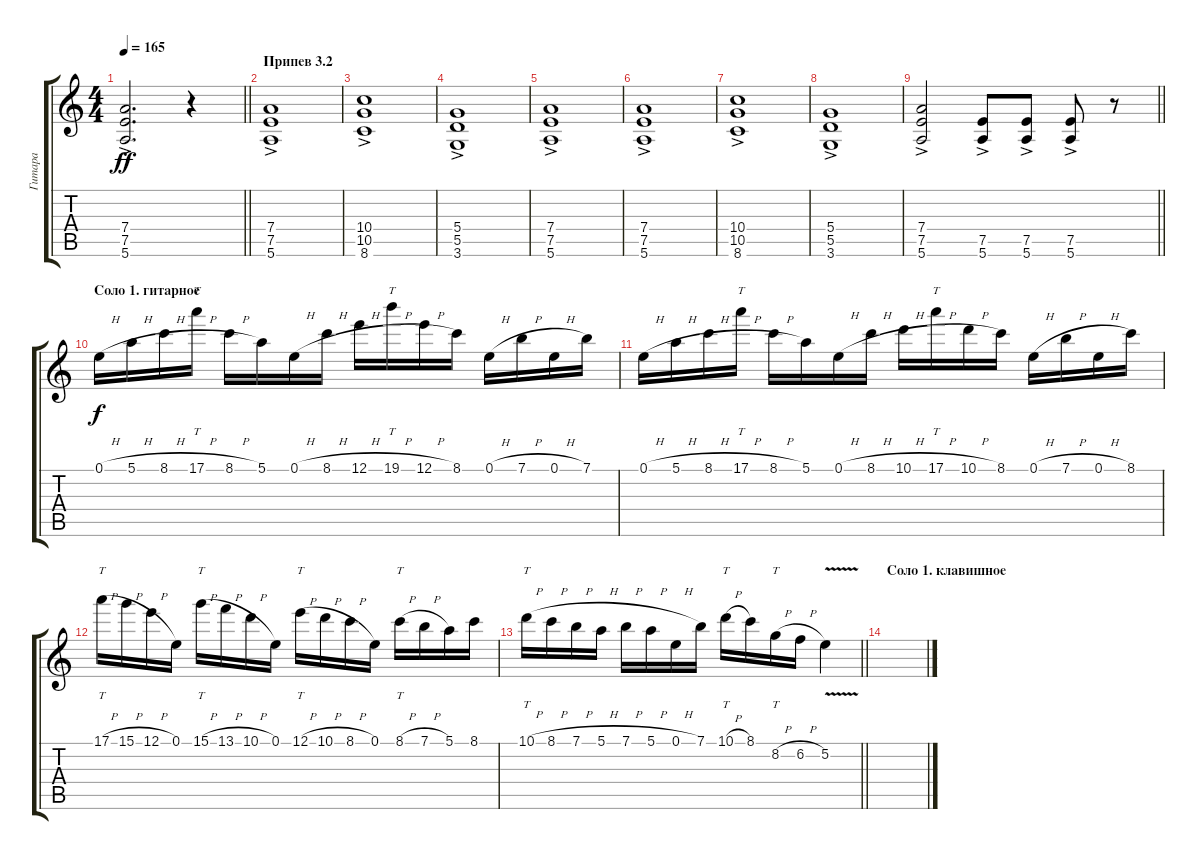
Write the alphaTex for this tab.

\track ("Гитара" "Гитара") {instrument distortionguitar}
\staff {score tabs}
\tuning (E4 B3 G3 D3 A2 E2) {hide}
\ts (4 4)
\tempo 165
\clef g2
\barLineRight lightlight
\ks c
(7.4{ac} 7.5{ac} 5.6{ac}).2{d dy ff} r.4 |
\section ("" "Припев 3.2")
(7.4{ac} 7.5{ac} 5.6{ac}).1 |
(10.4{ac} 10.5{ac} 8.6{ac}).1 |
(5.4{ac} 5.5{ac} 3.6{ac}).1 |
(7.4{ac} 7.5{ac} 5.6{ac}).1 |
(7.4{ac} 7.5{ac} 5.6{ac}).1 |
(10.4{ac} 10.5{ac} 8.6{ac}).1 |
(5.4{ac} 5.5{ac} 3.6{ac}).1 |
\barLineRight lightlight
(7.4{ac} 7.5{ac} 5.6{ac}).2 (7.5{ac} 5.6{ac}).8 (7.5{ac} 5.6{ac}).8 (7.5{ac} 5.6{ac}).8 r.8 |
\section ("" "Соло 1. гитарное")
0.1{h}.16{dy f volume 13} 5.1{h}.16 8.1{h}.16 17.1{h}.16{tt} 8.1{h}.16 5.1.16 0.1{h}.16 8.1{h}.16 12.1{h}.16 19.1{h}.16{tt} 12.1{h}.16 8.1.16 0.1{h}.16 7.1{h}.16 0.1{h}.16 7.1.16 |
0.1{h}.16 5.1{h}.16 8.1{h}.16 17.1{h}.16{tt} 8.1{h}.16 5.1.16 0.1{h}.16 8.1{h}.16 10.1{h}.16 17.1{h}.16{tt} 10.1{h}.16 8.1.16 0.1{h}.16 7.1{h}.16 0.1{h}.16 8.1.16 |
17.1{h}.16{tt} 15.1{h}.16 12.1{h}.16 0.1.16 15.1{h}.16{tt} 13.1{h}.16 10.1{h}.16 0.1.16 12.1{h}.16{tt} 10.1{h}.16 8.1{h}.16 0.1.16 8.1{h}.16{tt} 7.1{h}.16 5.1.16 8.1.16 |
\barLineRight lightlight
10.1{h}.16{tt} 8.1{h}.16 7.1{h}.16 5.1{h}.16 7.1{h}.16 5.1{h}.16 0.1{h}.16 7.1.16 10.1{h}.16{tt} 8.1.16 8.2{h}.16{tt} 6.2{h}.16 5.2{v}.4 |
\section ("" "Соло 1. клавишное")
